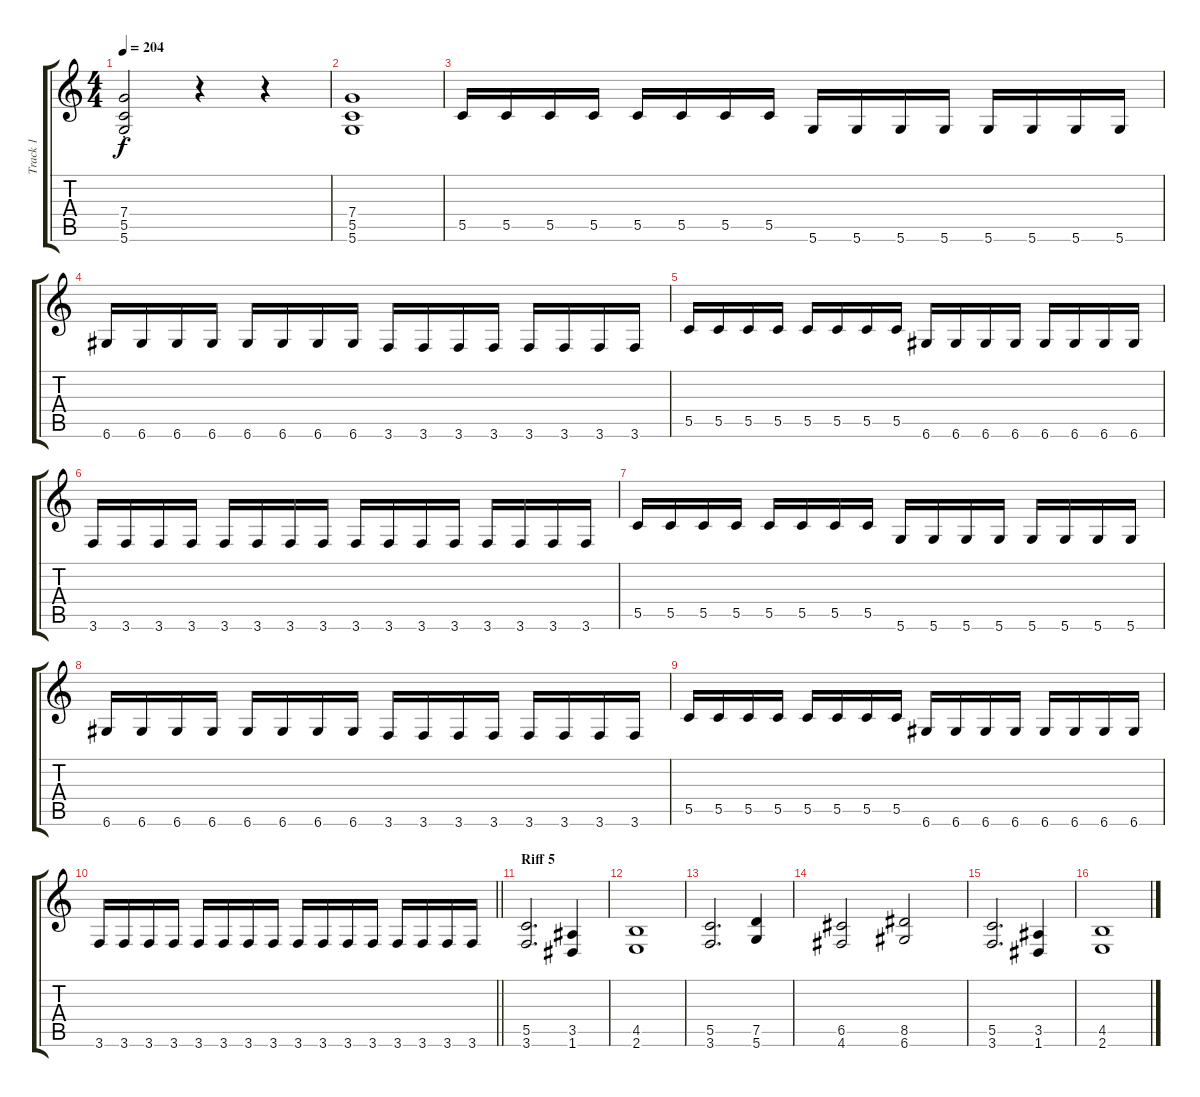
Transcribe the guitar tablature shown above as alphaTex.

\track ("Track 1" "Track 1") {instrument overdrivenguitar}
\staff {score tabs}
\tuning (D4 A3 F3 C3 G2 D2) {hide}
\ts (4 4)
\tempo 204
\clef g2
\ks c
(7.4{st} 5.5{st} 5.6{st}).2{dy f} r.4 r.4 |
(7.4 5.5 5.6).1 |
5.5.16 5.5.16 5.5.16 5.5.16 5.5.16 5.5.16 5.5.16 5.5.16 5.6.16 5.6.16 5.6.16 5.6.16 5.6.16 5.6.16 5.6.16 5.6.16 |
6.6.16 6.6.16 6.6.16 6.6.16 6.6.16 6.6.16 6.6.16 6.6.16 3.6.16 3.6.16 3.6.16 3.6.16 3.6.16 3.6.16 3.6.16 3.6.16 |
5.5.16 5.5.16 5.5.16 5.5.16 5.5.16 5.5.16 5.5.16 5.5.16 6.6.16 6.6.16 6.6.16 6.6.16 6.6.16 6.6.16 6.6.16 6.6.16 |
3.6.16 3.6.16 3.6.16 3.6.16 3.6.16 3.6.16 3.6.16 3.6.16 3.6.16 3.6.16 3.6.16 3.6.16 3.6.16 3.6.16 3.6.16 3.6.16 |
5.5.16 5.5.16 5.5.16 5.5.16 5.5.16 5.5.16 5.5.16 5.5.16 5.6.16 5.6.16 5.6.16 5.6.16 5.6.16 5.6.16 5.6.16 5.6.16 |
6.6.16 6.6.16 6.6.16 6.6.16 6.6.16 6.6.16 6.6.16 6.6.16 3.6.16 3.6.16 3.6.16 3.6.16 3.6.16 3.6.16 3.6.16 3.6.16 |
5.5.16 5.5.16 5.5.16 5.5.16 5.5.16 5.5.16 5.5.16 5.5.16 6.6.16 6.6.16 6.6.16 6.6.16 6.6.16 6.6.16 6.6.16 6.6.16 |
\barLineRight lightlight
3.6.16 3.6.16 3.6.16 3.6.16 3.6.16 3.6.16 3.6.16 3.6.16 3.6.16 3.6.16 3.6.16 3.6.16 3.6.16 3.6.16 3.6.16 3.6.16 |
\section ("" "Riff 5")
(5.5 3.6).2{d} (3.5 1.6).4 |
(4.5 2.6).1 |
(5.5 3.6).2{d} (7.5 5.6).4 |
(6.5 4.6).2 (8.5 6.6).2 |
(5.5 3.6).2{d} (3.5 1.6).4 |
(4.5 2.6).1
